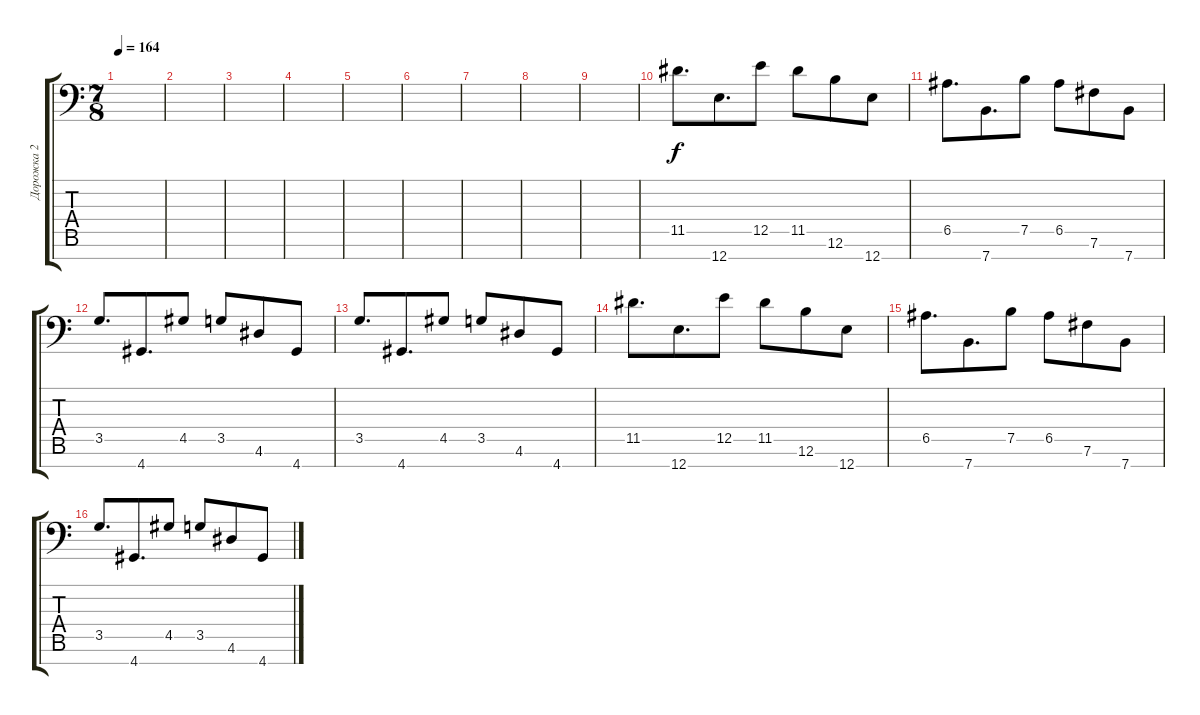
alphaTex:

\track ("Дорожка 2" "Дорожка 2") {instrument distortionguitar}
\staff {score tabs}
\tuning (B3 G3 D3 A2 E2 B1 E1) {hide}
\ts (7 8)
\tempo 164
\clef f4
\ks c
|
|
|
|
|
|
|
|
|
11.5.8{d} 12.7.8{d} 12.5.8 11.5.8 12.6.8 12.7.8 |
6.5.8{d} 7.7.8{d} 7.5.8 6.5.8 7.6.8 7.7.8 |
3.5.8{d} 4.7.8{d} 4.5.8 3.5.8 4.6.8 4.7.8 |
3.5.8{d} 4.7.8{d} 4.5.8 3.5.8 4.6.8 4.7.8 |
11.5.8{d} 12.7.8{d} 12.5.8 11.5.8 12.6.8 12.7.8 |
6.5.8{d} 7.7.8{d} 7.5.8 6.5.8 7.6.8 7.7.8 |
3.5.8{d} 4.7.8{d} 4.5.8 3.5.8 4.6.8 4.7.8
